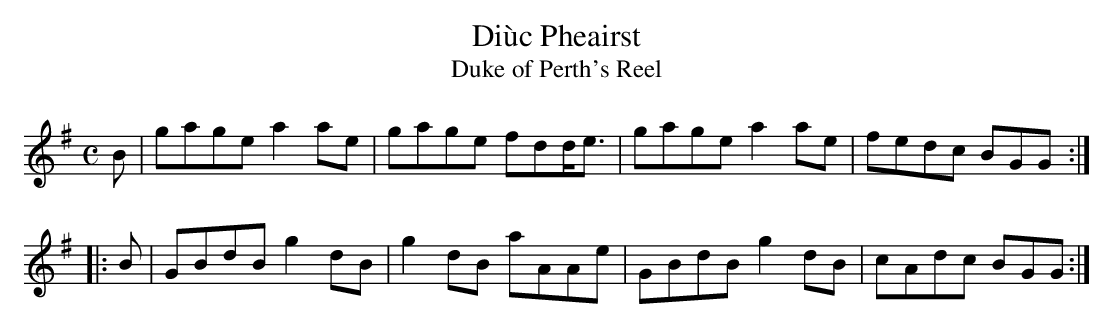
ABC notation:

X:1
T:Diùc Pheairst
T:Duke of Perth's Reel
M:C
L:1/8
K:G
B|gage a2 ae|gage fdd<e|gage a2 ae|fedc BGG:|
|:B|GBdB g2 dB|g2 dB aAAe|GBdB g2 dB|cAdc BGG:|]
